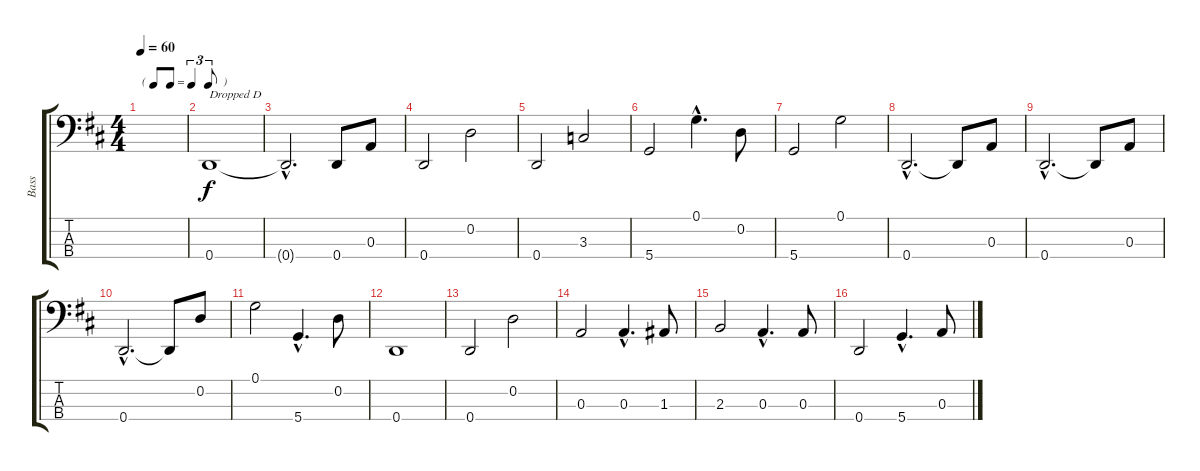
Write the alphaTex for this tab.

\track ("Bass" "Bass") {instrument fretlessbass}
\staff {score tabs}
\tuning (G2 D2 A1 D1) {hide}
\ts (4 4)
\tf triplet8th
\tempo 60
\clef f4
\ks d
|
0.4.1{txt "Dropped D"} |
0.4{hac t}.2{d} 0.4.8 0.3.8 |
0.4.2 0.2.2 |
0.4.2 3.3.2 |
5.4.2 0.1{hac}.4{d} 0.2.8 |
5.4.2 0.1.2 |
0.4{hac}.2{d} 0.4{t}.8 0.3.8 |
0.4{hac}.2{d} 0.4{t}.8 0.3.8 |
0.4{hac}.2{d} 0.4{t}.8 0.2.8 |
0.1.2 5.4{hac}.4{d} 0.2.8 |
0.4.1 |
0.4.2 0.2.2 |
0.3.2 0.3{hac}.4{d} 1.3.8 |
2.3.2 0.3{hac}.4{d} 0.3.8 |
0.4.2 5.4{hac}.4{d} 0.3.8
